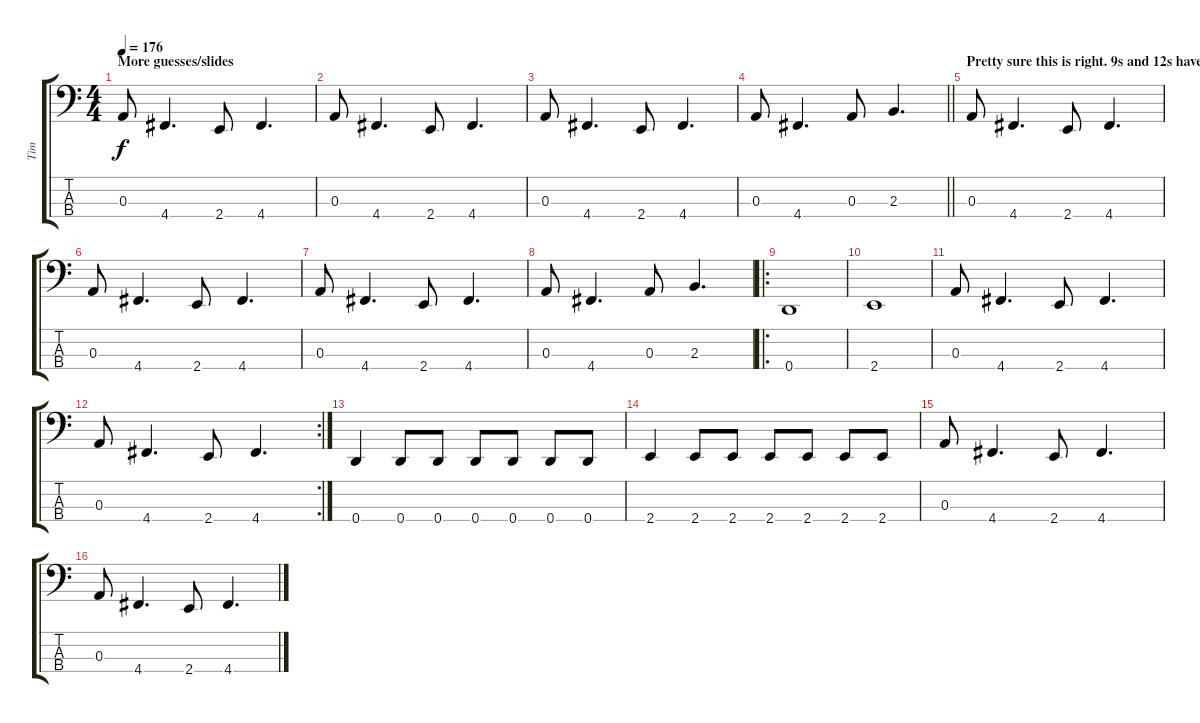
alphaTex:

\track ("Tim" "Tim") {instrument electricbassfinger}
\staff {score tabs}
\tuning (G2 D2 A1 D1) {hide}
\ts (4 4)
\section ("" "More guesses/slides")
\tempo 176
\clef f4
\ks c
0.3.8{dy f} 4.4.4{d} 2.4.8 4.4.4{d} |
0.3.8 4.4.4{d} 2.4.8 4.4.4{d} |
0.3.8 4.4.4{d} 2.4.8 4.4.4{d} |
\barLineRight lightlight
0.3.8 4.4.4{d} 0.3.8 2.3.4{d} |
\section ("" "Pretty sure this is right. 9s and 12s have slight bends.")
0.3.8 4.4.4{d} 2.4.8 4.4.4{d} |
0.3.8 4.4.4{d} 2.4.8 4.4.4{d} |
0.3.8 4.4.4{d} 2.4.8 4.4.4{d} |
0.3.8 4.4.4{d} 0.3.8 2.3.4{d} |
\ro
0.4.1 |
2.4.1 |
0.3.8 4.4.4{d} 2.4.8 4.4.4{d} |
\rc 2
0.3.8 4.4.4{d} 2.4.8 4.4.4{d} |
0.4.4 0.4.8 0.4.8 0.4.8 0.4.8 0.4.8 0.4.8 |
2.4.4 2.4.8 2.4.8 2.4.8 2.4.8 2.4.8 2.4.8 |
0.3.8 4.4.4{d} 2.4.8 4.4.4{d} |
0.3.8 4.4.4{d} 2.4.8 4.4.4{d}
